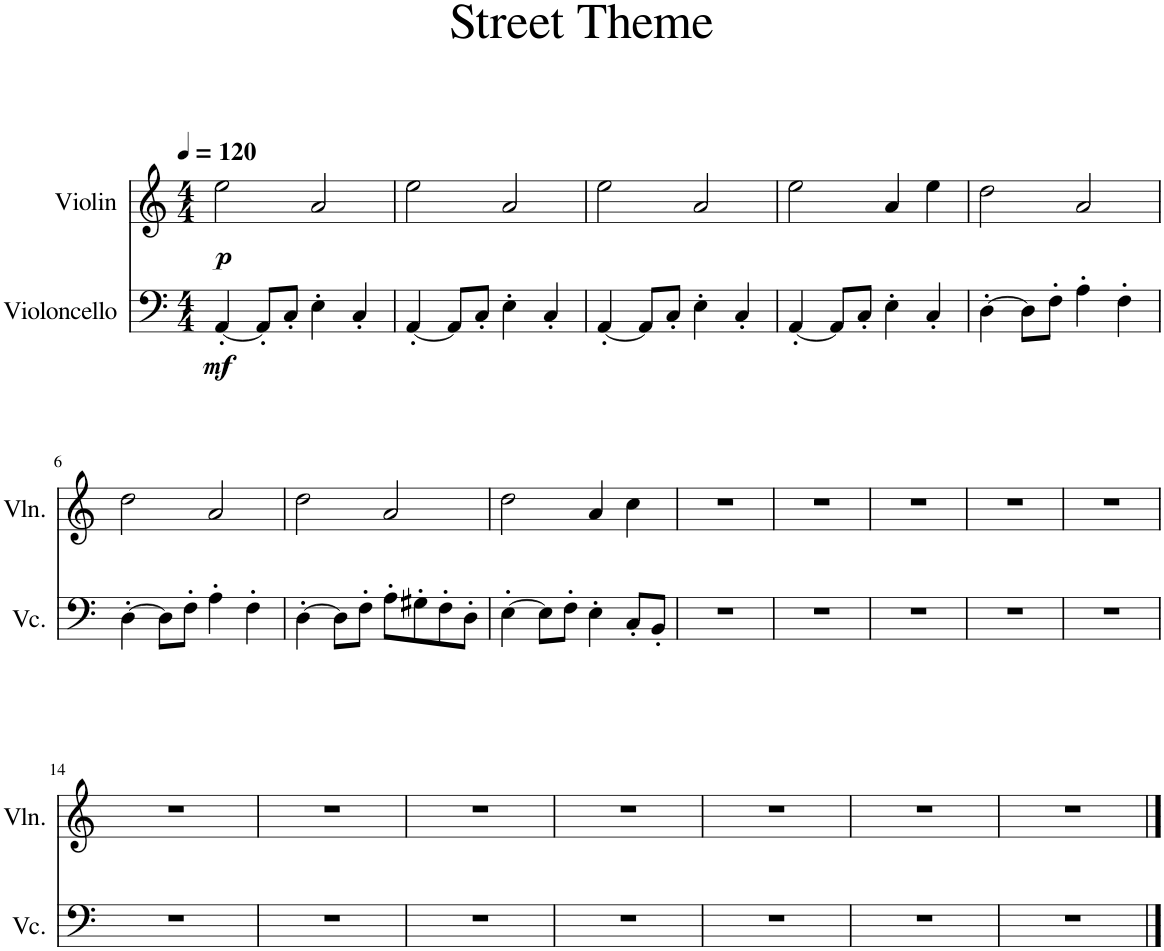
**kern	**dynam	**kern	**dynam
*part2	*part2	*part1	*part1
*staff2	*staff2	*staff1	*staff1
*I"Violoncello	*	*I"Violin	*
*I'Vc.	*	*I'Vln.	*
*clefF4	*	*clefG2	*
*k[]	*	*k[]	*
*M4/4	*	*M4/4	*
*MM120	*	*MM120	*
=1	=1	=1	=1
!	!LO:DY:b	!	!LO:DY:b
[4AA'/	mf	2ee\	p
8AA'/L]	.	.	.
8C'/J	.	.	.
4E'\	.	2a/	.
4C'/	.	.	.
=2	=2	=2	=2
[4AA'/	.	2ee\	.
8AA/L]	.	.	.
8C'/J	.	.	.
4E'\	.	2a/	.
4C'/	.	.	.
=3	=3	=3	=3
[4AA'/	.	2ee\	.
8AA/L]	.	.	.
8C'/J	.	.	.
4E'\	.	2a/	.
4C'/	.	.	.
=4	=4	=4	=4
[4AA'/	.	2ee\	.
8AA/L]	.	.	.
8C'/J	.	.	.
4E'\	.	4a/	.
4C'/	.	4ee\	.
=5	=5	=5	=5
[4D'\	.	2dd\	.
8D\L]	.	.	.
8F'\J	.	.	.
4A'\	.	2a/	.
4F'\	.	.	.
!!LO:LB:g=z
=6	=6	=6	=6
[4D'\	.	2dd\	.
8D\L]	.	.	.
8F'\J	.	.	.
4A'\	.	2a/	.
4F'\	.	.	.
=7	=7	=7	=7
[4D'\	.	2dd\	.
8D\L]	.	.	.
8F'\J	.	.	.
8A'\L	.	2a/	.
8G#X'\	.	.	.
8F'\	.	.	.
8D'\J	.	.	.
=8	=8	=8	=8
[4E'\	.	2dd\	.
8E\L]	.	.	.
8F'\J	.	.	.
4E'\	.	4a/	.
8C'/L	.	4cc\	.
8BB'/J	.	.	.
=9	=9	=9	=9
1r	.	1r	.
=10	=10	=10	=10
1r	.	1r	.
=11	=11	=11	=11
1r	.	1r	.
=12	=12	=12	=12
1r	.	1r	.
=13	=13	=13	=13
1r	.	1r	.
!!LO:LB:g=z
=14	=14	=14	=14
1r	.	1r	.
=15	=15	=15	=15
1r	.	1r	.
=16	=16	=16	=16
1r	.	1r	.
=17	=17	=17	=17
1r	.	1r	.
=18	=18	=18	=18
1r	.	1r	.
=19	=19	=19	=19
1r	.	1r	.
=20	=20	=20	=20
1r	.	1r	.
==	==	==	==
*-	*-	*-	*-
